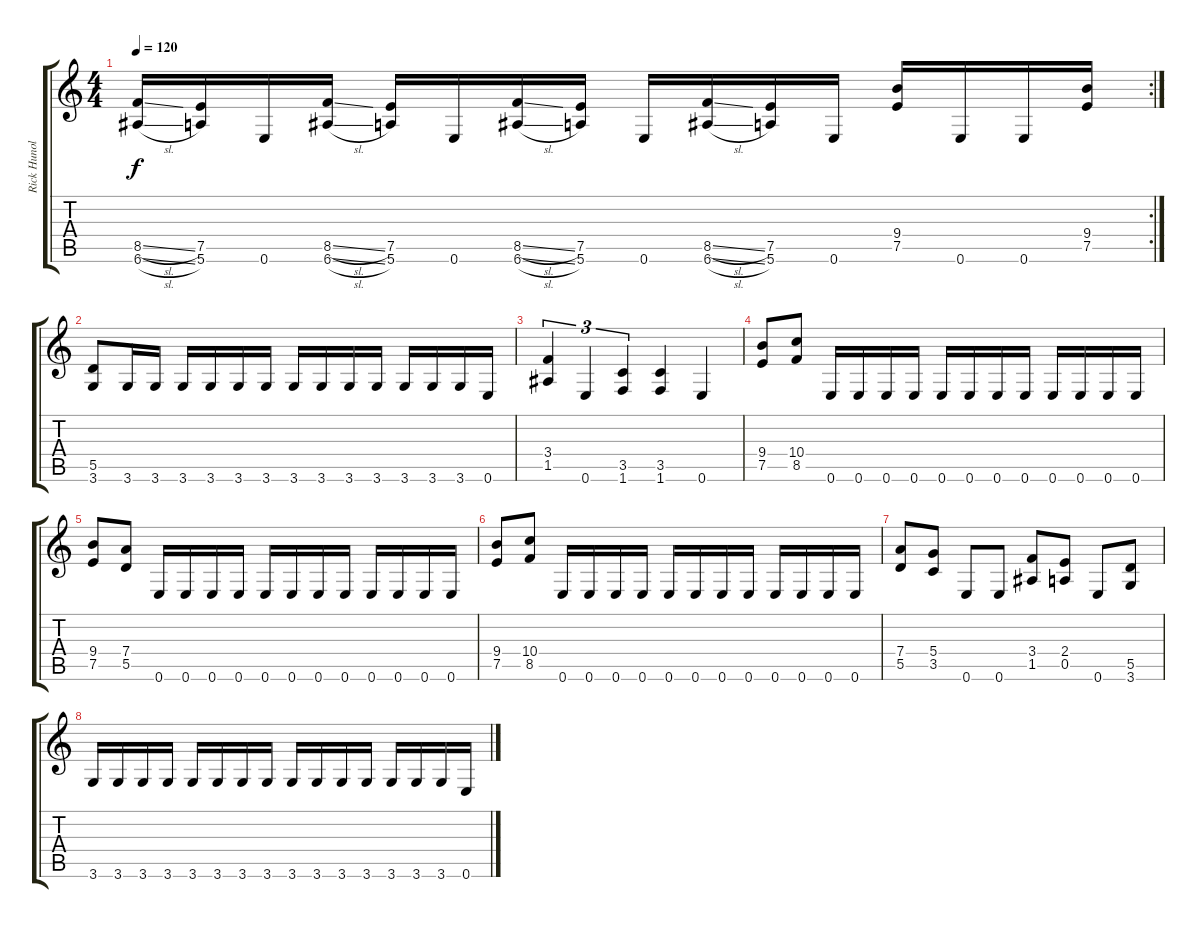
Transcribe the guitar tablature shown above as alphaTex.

\track ("Rick Hunolt" "Rick Hunol") {instrument distortionguitar}
\staff {score tabs}
\tuning (E4 B3 G3 D3 A2 E2) {hide}
\rc 2
\ts (4 4)
\tempo 120
\clef g2
\ks c
(8.5{sl} 6.6{sl}).16{dy f} (7.5 5.6).16 0.6.16 (8.5{sl} 6.6{sl}).16 (7.5 5.6).16 0.6.16 (8.5{sl} 6.6{sl}).16 (7.5 5.6).16 0.6.16 (8.5{sl} 6.6{sl}).16 (7.5 5.6).16 0.6.16 (9.4 7.5).16 0.6.16 0.6.16 (9.4 7.5).16 |
(5.5 3.6).8 3.6.16 3.6.16 3.6.16 3.6.16 3.6.16 3.6.16 3.6.16 3.6.16 3.6.16 3.6.16 3.6.16 3.6.16 3.6.16 0.6.16 |
(3.4 1.5).4{tu (3 2)} 0.6.4{tu (3 2)} (3.5 1.6).4{tu (3 2)} (3.5 1.6).4 0.6.4 |
(9.4 7.5).8 (10.4 8.5).8 0.6.16 0.6.16 0.6.16 0.6.16 0.6.16 0.6.16 0.6.16 0.6.16 0.6.16 0.6.16 0.6.16 0.6.16 |
(9.4 7.5).8 (7.4 5.5).8 0.6.16 0.6.16 0.6.16 0.6.16 0.6.16 0.6.16 0.6.16 0.6.16 0.6.16 0.6.16 0.6.16 0.6.16 |
(9.4 7.5).8 (10.4 8.5).8 0.6.16 0.6.16 0.6.16 0.6.16 0.6.16 0.6.16 0.6.16 0.6.16 0.6.16 0.6.16 0.6.16 0.6.16 |
(7.4 5.5).8 (5.4 3.5).8 0.6.8 0.6.8 (3.4 1.5).8 (2.4 0.5).8 0.6.8 (5.5 3.6).8 |
3.6.16 3.6.16 3.6.16 3.6.16 3.6.16 3.6.16 3.6.16 3.6.16 3.6.16 3.6.16 3.6.16 3.6.16 3.6.16 3.6.16 3.6.16 0.6.16
